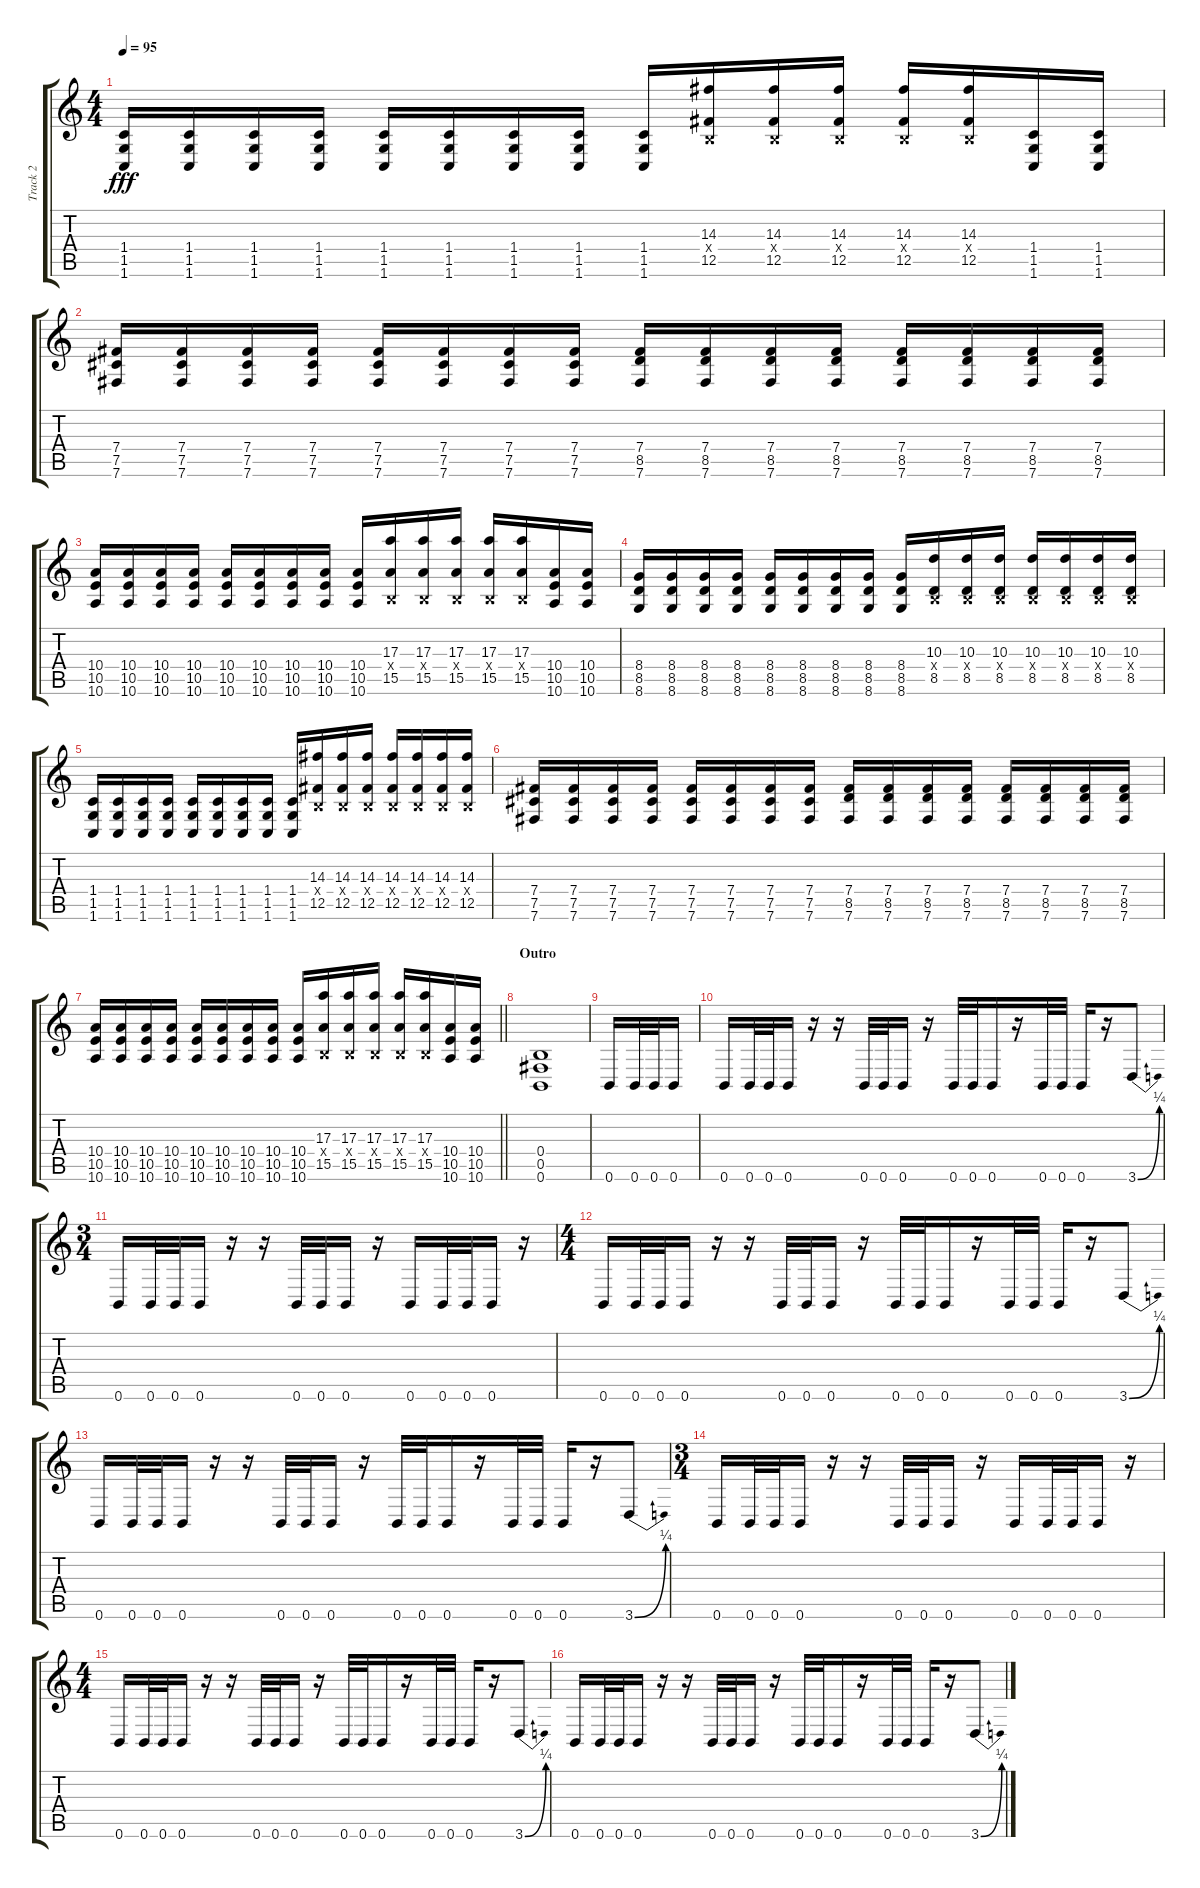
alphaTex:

\track ("Track 2" "Track 2") {instrument distortionguitar}
\staff {score tabs}
\tuning (Db4 Ab3 E3 B2 Gb2 B1) {hide}
\ts (4 4)
\tempo 95
\clef g2
\ks c
(1.4 1.5 1.6).16{dy fff} (1.4 1.5 1.6).16 (1.4 1.5 1.6).16 (1.4 1.5 1.6).16 (1.4 1.5 1.6).16 (1.4 1.5 1.6).16 (1.4 1.5 1.6).16 (1.4 1.5 1.6).16 (1.4 1.5 1.6).16 (14.3 0.4{x} 12.5).16 (14.3 0.4{x} 12.5).16 (14.3 0.4{x} 12.5).16 (14.3 0.4{x} 12.5).16 (14.3 0.4{x} 12.5).16 (1.4 1.5 1.6).16 (1.4 1.5 1.6).16 |
(7.4 7.5 7.6).16 (7.4 7.5 7.6).16 (7.4 7.5 7.6).16 (7.4 7.5 7.6).16 (7.4 7.5 7.6).16 (7.4 7.5 7.6).16 (7.4 7.5 7.6).16 (7.4 7.5 7.6).16 (7.4 8.5 7.6).16 (7.4 8.5 7.6).16 (7.4 8.5 7.6).16 (7.4 8.5 7.6).16 (7.4 8.5 7.6).16 (7.4 8.5 7.6).16 (7.4 8.5 7.6).16 (7.4 8.5 7.6).16 |
(10.4 10.5 10.6).16 (10.4 10.5 10.6).16 (10.4 10.5 10.6).16 (10.4 10.5 10.6).16 (10.4 10.5 10.6).16 (10.4 10.5 10.6).16 (10.4 10.5 10.6).16 (10.4 10.5 10.6).16 (10.4 10.5 10.6).16 (17.3 0.4{x} 15.5).16 (17.3 0.4{x} 15.5).16 (17.3 0.4{x} 15.5).16 (17.3 0.4{x} 15.5).16 (17.3 0.4{x} 15.5).16 (10.4 10.5 10.6).16 (10.4 10.5 10.6).16 |
(8.4 8.5 8.6).16 (8.4 8.5 8.6).16 (8.4 8.5 8.6).16 (8.4 8.5 8.6).16 (8.4 8.5 8.6).16 (8.4 8.5 8.6).16 (8.4 8.5 8.6).16 (8.4 8.5 8.6).16 (8.4 8.5 8.6).16 (10.3 0.4{x} 8.5).16 (10.3 0.4{x} 8.5).16 (10.3 0.4{x} 8.5).16 (10.3 0.4{x} 8.5).16 (10.3 0.4{x} 8.5).16 (10.3 0.4{x} 8.5).16 (10.3 0.4{x} 8.5).16 |
(1.4 1.5 1.6).16 (1.4 1.5 1.6).16 (1.4 1.5 1.6).16 (1.4 1.5 1.6).16 (1.4 1.5 1.6).16 (1.4 1.5 1.6).16 (1.4 1.5 1.6).16 (1.4 1.5 1.6).16 (1.4 1.5 1.6).16 (14.3 0.4{x} 12.5).16 (14.3 0.4{x} 12.5).16 (14.3 0.4{x} 12.5).16 (14.3 0.4{x} 12.5).16 (14.3 0.4{x} 12.5).16 (14.3 0.4{x} 12.5).16 (14.3 0.4{x} 12.5).16 |
(7.4 7.5 7.6).16 (7.4 7.5 7.6).16 (7.4 7.5 7.6).16 (7.4 7.5 7.6).16 (7.4 7.5 7.6).16 (7.4 7.5 7.6).16 (7.4 7.5 7.6).16 (7.4 7.5 7.6).16 (7.4 8.5 7.6).16 (7.4 8.5 7.6).16 (7.4 8.5 7.6).16 (7.4 8.5 7.6).16 (7.4 8.5 7.6).16 (7.4 8.5 7.6).16 (7.4 8.5 7.6).16 (7.4 8.5 7.6).16 |
\barLineRight lightlight
(10.4 10.5 10.6).16 (10.4 10.5 10.6).16 (10.4 10.5 10.6).16 (10.4 10.5 10.6).16 (10.4 10.5 10.6).16 (10.4 10.5 10.6).16 (10.4 10.5 10.6).16 (10.4 10.5 10.6).16 (10.4 10.5 10.6).16 (17.3 0.4{x} 15.5).16 (17.3 0.4{x} 15.5).16 (17.3 0.4{x} 15.5).16 (17.3 0.4{x} 15.5).16 (17.3 0.4{x} 15.5).16 (10.4 10.5 10.6).16 (10.4 10.5 10.6).16 |
\section ("" "Outro")
(0.4 0.5 0.6).1 |
0.6.16 0.6.32 0.6.32 0.6.16 |
0.6.16 0.6.32 0.6.32 0.6.16 r.16 r.16 0.6.32 0.6.32 0.6.16 r.16 0.6.32 0.6.32 0.6.16 r.16 0.6.32 0.6.32 0.6.16 r.16 3.6{be (bend 0 0 60 1)}.8 |
\ts (3 4)
0.6.16 0.6.32 0.6.32 0.6.16 r.16 r.16 0.6.32 0.6.32 0.6.16 r.16 0.6.16 0.6.32 0.6.32 0.6.16 r.16 |
\ts (4 4)
0.6.16 0.6.32 0.6.32 0.6.16 r.16 r.16 0.6.32 0.6.32 0.6.16 r.16 0.6.32 0.6.32 0.6.16 r.16 0.6.32 0.6.32 0.6.16 r.16 3.6{be (bend 0 0 60 1)}.8 |
0.6.16 0.6.32 0.6.32 0.6.16 r.16 r.16 0.6.32 0.6.32 0.6.16 r.16 0.6.32 0.6.32 0.6.16 r.16 0.6.32 0.6.32 0.6.16 r.16 3.6{be (bend 0 0 60 1)}.8 |
\ts (3 4)
0.6.16 0.6.32 0.6.32 0.6.16 r.16 r.16 0.6.32 0.6.32 0.6.16 r.16 0.6.16 0.6.32 0.6.32 0.6.16 r.16 |
\ts (4 4)
0.6.16 0.6.32 0.6.32 0.6.16 r.16 r.16 0.6.32 0.6.32 0.6.16 r.16 0.6.32 0.6.32 0.6.16 r.16 0.6.32 0.6.32 0.6.16 r.16 3.6{be (bend 0 0 60 1)}.8 |
0.6.16 0.6.32 0.6.32 0.6.16 r.16 r.16 0.6.32 0.6.32 0.6.16 r.16 0.6.32 0.6.32 0.6.16 r.16 0.6.32 0.6.32 0.6.16 r.16 3.6{be (bend 0 0 60 1)}.8
